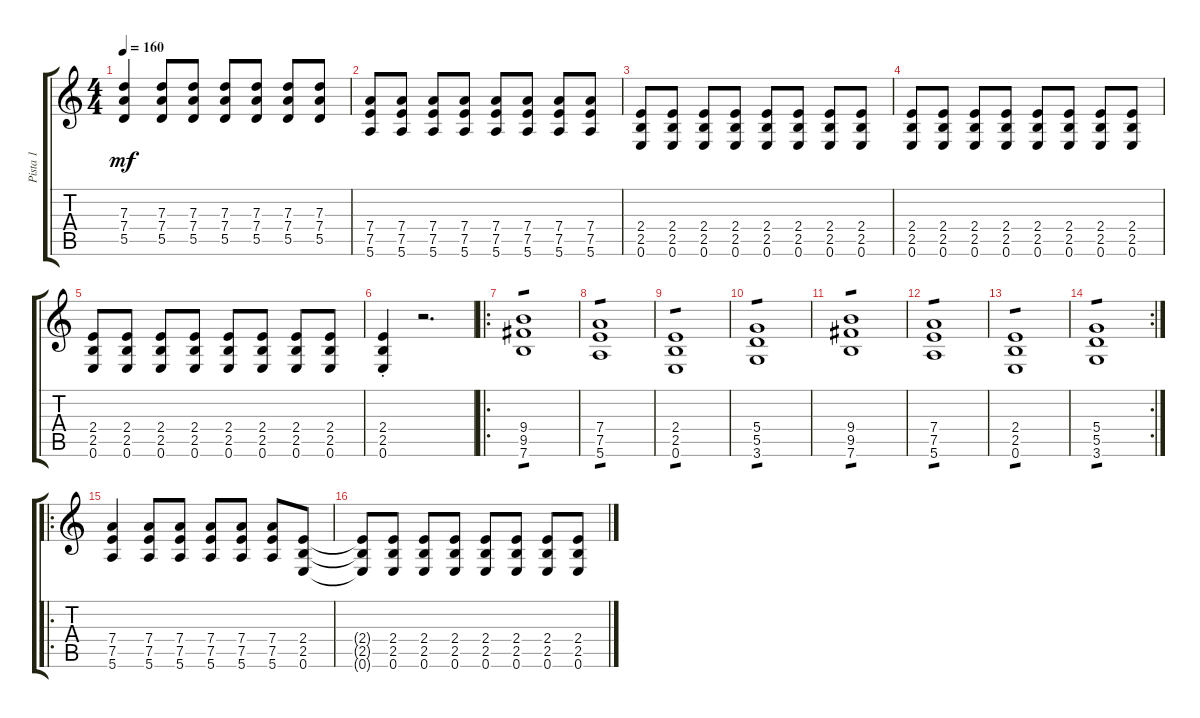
\track ("Pista 1" "Pista 1") {instrument distortionguitar}
\staff {score tabs}
\tuning (E4 B3 G3 D3 A2 E2) {hide}
\ts (4 4)
\tempo 160
\clef g2
\ks c
(7.3 7.4 5.5).4{dy mf} (7.3 7.4 5.5).8 (7.3 7.4 5.5).8 (7.3 7.4 5.5).8 (7.3 7.4 5.5).8 (7.3 7.4 5.5).8 (7.3 7.4 5.5).8 |
(7.4 7.5 5.6).8 (7.4 7.5 5.6).8 (7.4 7.5 5.6).8 (7.4 7.5 5.6).8 (7.4 7.5 5.6).8 (7.4 7.5 5.6).8 (7.4 7.5 5.6).8 (7.4 7.5 5.6).8 |
(2.4 2.5 0.6).8 (2.4 2.5 0.6).8 (2.4 2.5 0.6).8 (2.4 2.5 0.6).8 (2.4 2.5 0.6).8 (2.4 2.5 0.6).8 (2.4 2.5 0.6).8 (2.4 2.5 0.6).8 |
(2.4 2.5 0.6).8 (2.4 2.5 0.6).8 (2.4 2.5 0.6).8 (2.4 2.5 0.6).8 (2.4 2.5 0.6).8 (2.4 2.5 0.6).8 (2.4 2.5 0.6).8 (2.4 2.5 0.6).8 |
(2.4 2.5 0.6).8 (2.4 2.5 0.6).8 (2.4 2.5 0.6).8 (2.4 2.5 0.6).8 (2.4 2.5 0.6).8 (2.4 2.5 0.6).8 (2.4 2.5 0.6).8 (2.4 2.5 0.6).8 |
(2.4{st} 2.5{st} 0.6{st}).4 r.2{d} |
\ro
(9.4 9.5 7.6).1{tp 1} |
(7.4 7.5 5.6).1{tp 1} |
(2.4 2.5 0.6).1{tp 1} |
(5.4 5.5 3.6).1{tp 1} |
(9.4 9.5 7.6).1{tp 1} |
(7.4 7.5 5.6).1{tp 1} |
(2.4 2.5 0.6).1{tp 1} |
\rc 2
(5.4 5.5 3.6).1{tp 1} |
\ro
(7.4 7.5 5.6).4 (7.4 7.5 5.6).8 (7.4 7.5 5.6).8 (7.4 7.5 5.6).8 (7.4 7.5 5.6).8 (7.4 7.5 5.6).8 (2.4 2.5 0.6).8 |
(2.4{t} 2.5{t} 0.6{t}).8 (2.4 2.5 0.6).8 (2.4 2.5 0.6).8 (2.4 2.5 0.6).8 (2.4 2.5 0.6).8 (2.4 2.5 0.6).8 (2.4 2.5 0.6).8 (2.4 2.5 0.6).8
